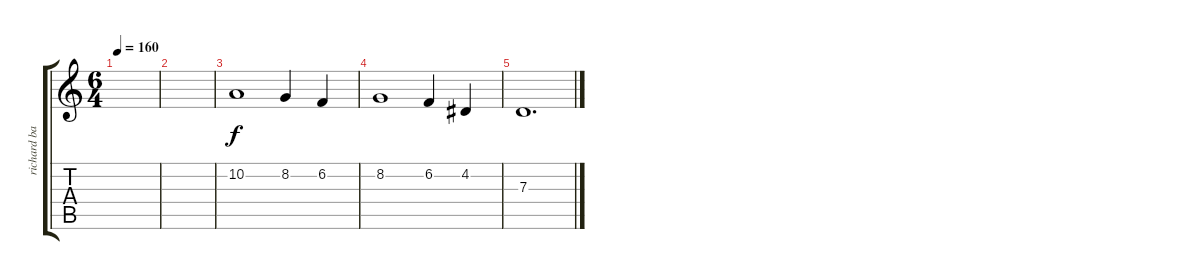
\track ("richard barbieri ( keyboard 2 )" "richard ba") {instrument stringensemble1}
\staff {score tabs}
\tuning (E4 B3 G3 D3 A2 D2) {hide}
\ts (6 4)
\tempo 160
\clef g2
\ks c
|
|
10.2.1 8.2.4 6.2.4 |
8.2.1 6.2.4 4.2.4 |
7.3.1{d}
